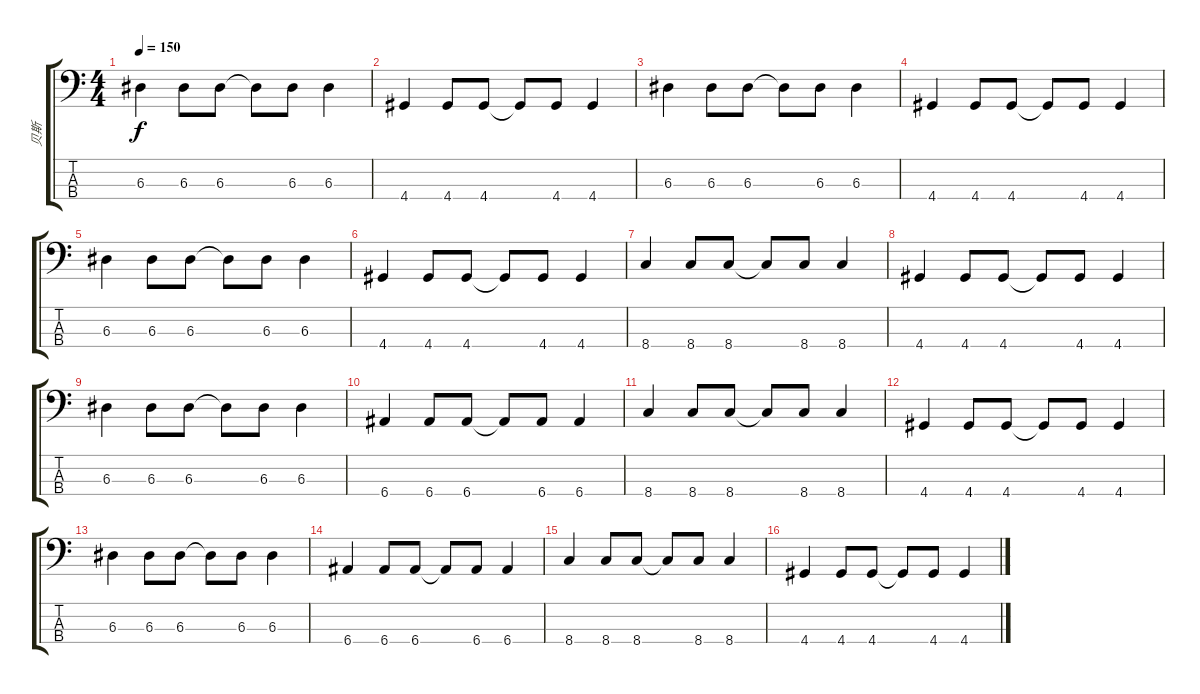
\track ("贝斯" "贝斯") {instrument electricbassfinger}
\staff {score tabs}
\tuning (G2 D2 A1 E1) {hide}
\ts (4 4)
\tempo 150
\clef f4
\ks c
6.3.4{dy f} 6.3.8 6.3.8 6.3{t}.8 6.3.8 6.3.4 |
4.4.4 4.4.8 4.4.8 4.4{t}.8 4.4.8 4.4.4 |
6.3.4 6.3.8 6.3.8 6.3{t}.8 6.3.8 6.3.4 |
4.4.4 4.4.8 4.4.8 4.4{t}.8 4.4.8 4.4.4 |
6.3.4 6.3.8 6.3.8 6.3{t}.8 6.3.8 6.3.4 |
4.4.4 4.4.8 4.4.8 4.4{t}.8 4.4.8 4.4.4 |
8.4.4 8.4.8 8.4.8 8.4{t}.8 8.4.8 8.4.4 |
4.4.4 4.4.8 4.4.8 4.4{t}.8 4.4.8 4.4.4 |
6.3.4 6.3.8 6.3.8 6.3{t}.8 6.3.8 6.3.4 |
6.4.4 6.4.8 6.4.8 6.4{t}.8 6.4.8 6.4.4 |
8.4.4 8.4.8 8.4.8 8.4{t}.8 8.4.8 8.4.4 |
4.4.4 4.4.8 4.4.8 4.4{t}.8 4.4.8 4.4.4 |
6.3.4 6.3.8 6.3.8 6.3{t}.8 6.3.8 6.3.4 |
6.4.4 6.4.8 6.4.8 6.4{t}.8 6.4.8 6.4.4 |
8.4.4 8.4.8 8.4.8 8.4{t}.8 8.4.8 8.4.4 |
4.4.4 4.4.8 4.4.8 4.4{t}.8 4.4.8 4.4.4
